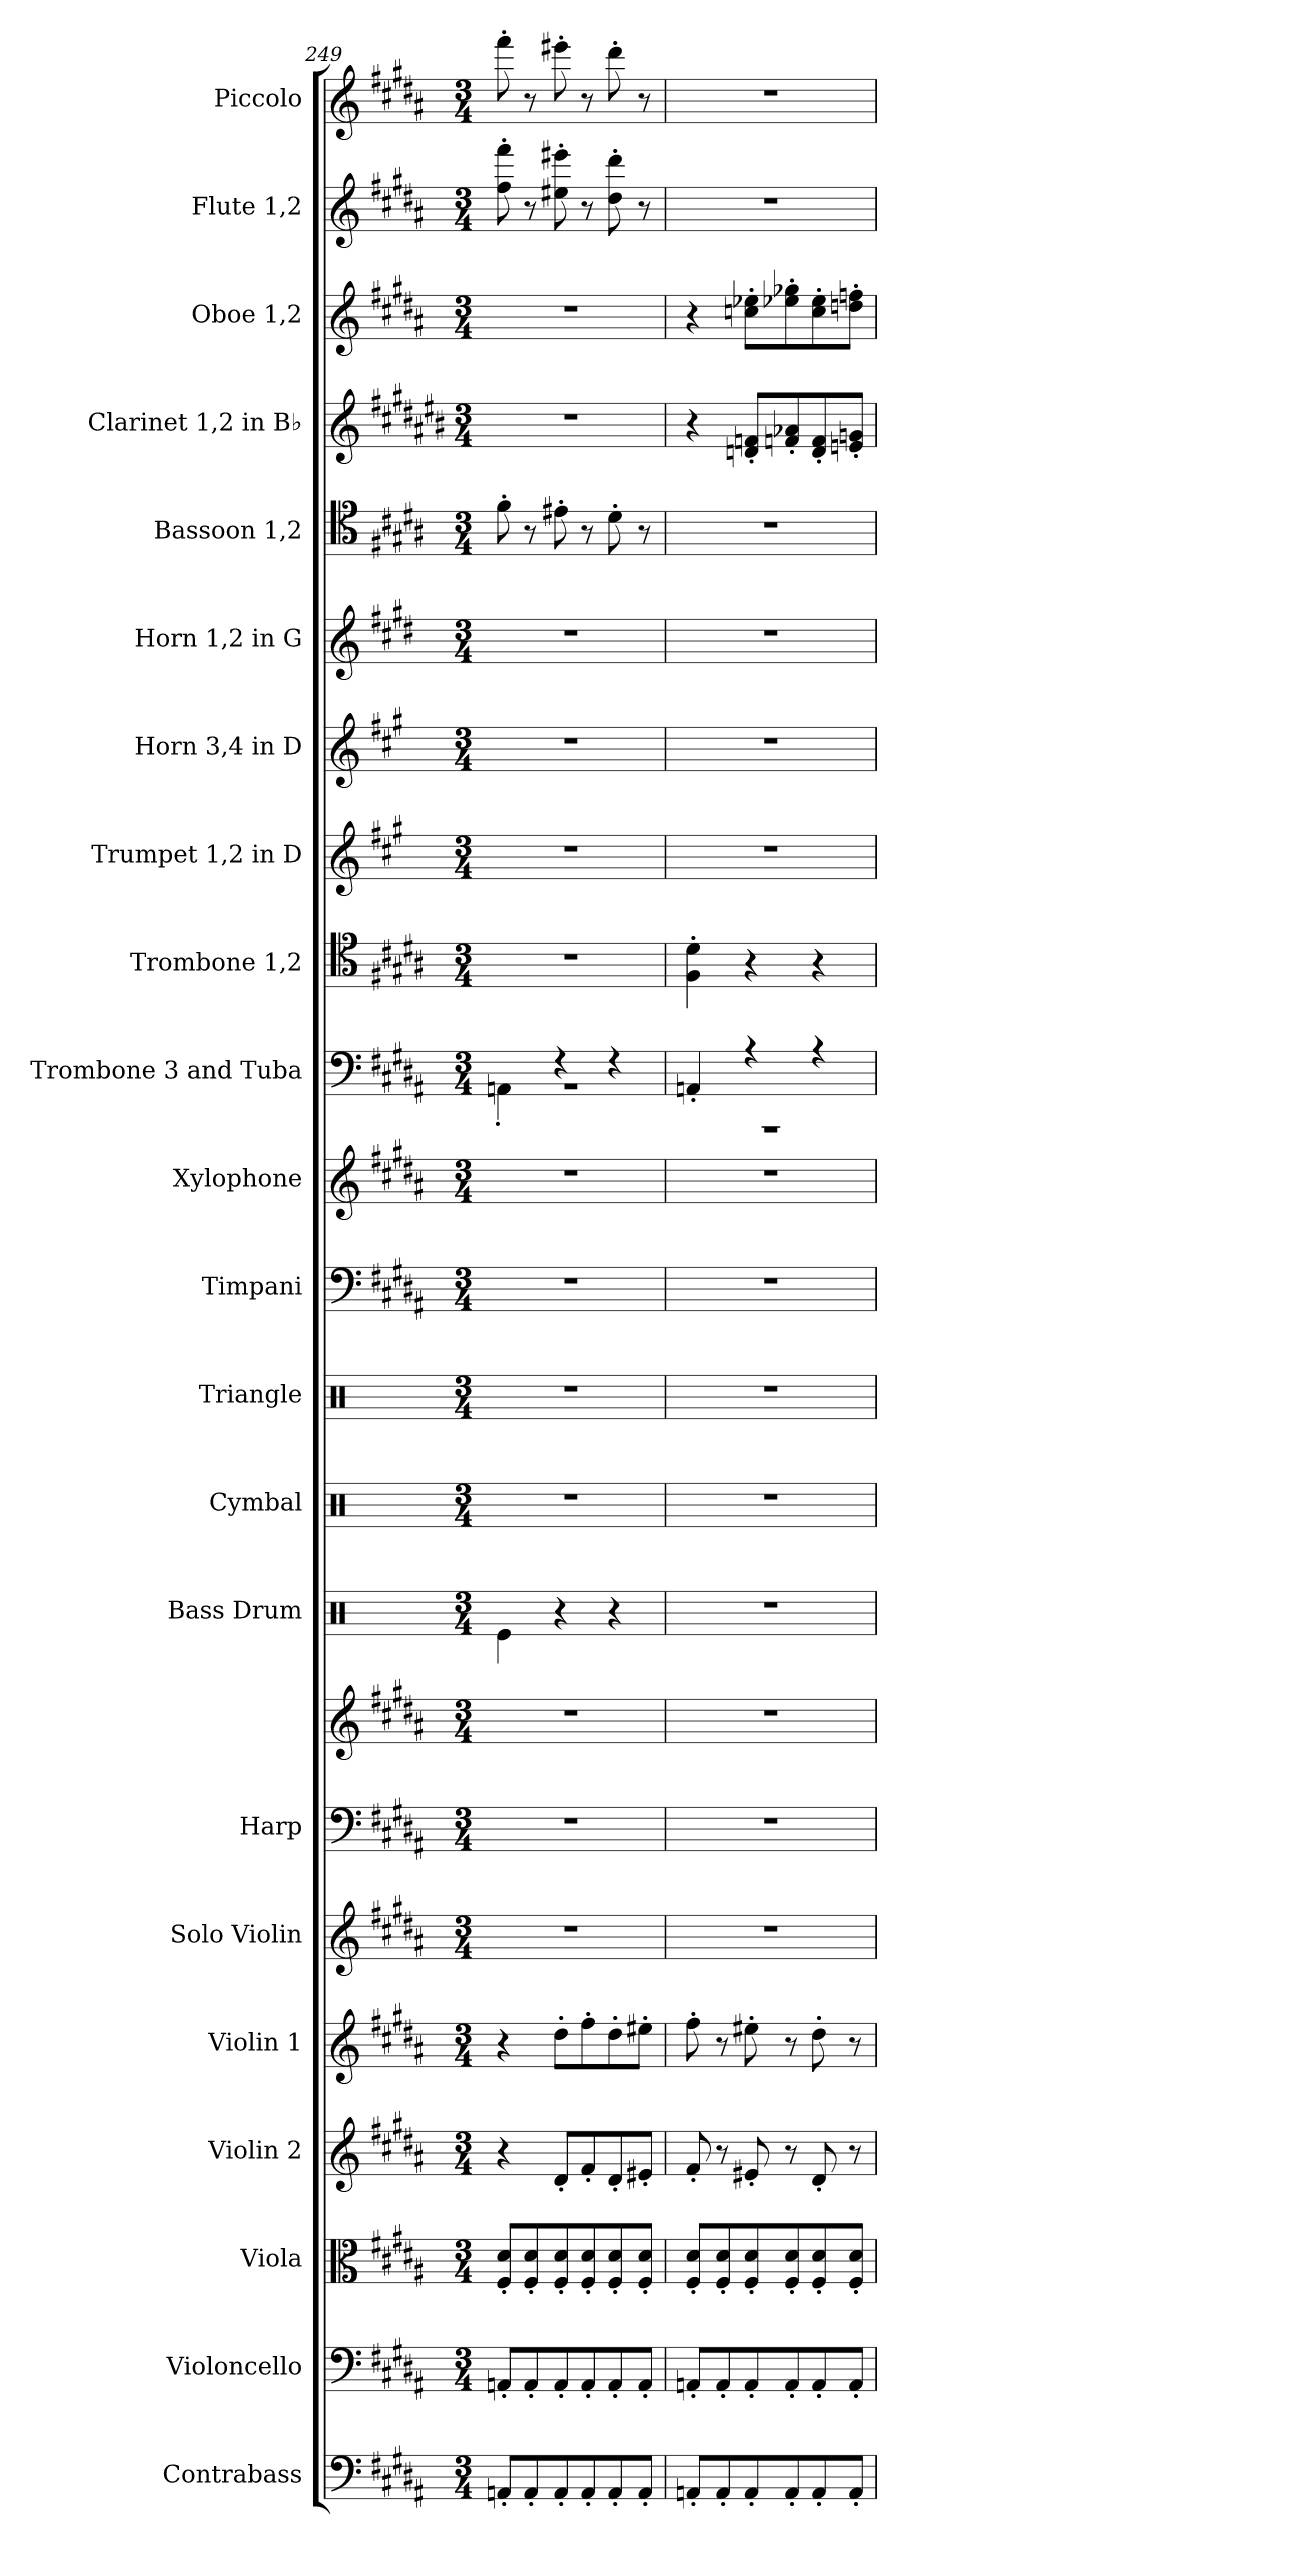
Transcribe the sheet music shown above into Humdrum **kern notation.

**kern	**kern	**kern	**kern	**kern	**kern	**kern	**kern	**kern	**kern	**kern	**kern	**kern	**kern	**kern	**kern	**kern	**kern	**kern	**kern	**kern	**kern	**kern
*part22	*part21	*part20	*part19	*part18	*part17	*part16	*part16	*part15	*part14	*part13	*part12	*part11	*part10	*part9	*part8	*part7	*part6	*part5	*part4	*part3	*part2	*part1
*staff23	*staff22	*staff21	*staff20	*staff19	*staff18	*staff17	*staff16	*staff15	*staff14	*staff13	*staff12	*staff11	*staff10	*staff9	*staff8	*staff7	*staff6	*staff5	*staff4	*staff3	*staff2	*staff1
*I"Contrabass	*I"Violoncello	*I"Viola	*I"Violin 2	*I"Violin 1	*I"Solo Violin	*I"Harp	*	*I"Bass Drum	*I"Cymbal	*I"Triangle	*I"Timpani	*I"Xylophone	*I"Trombone 3 and Tuba	*I"Trombone 1,2	*I"Trumpet 1,2 in D	*I"Horn 3,4 in D	*I"Horn 1,2 in G	*I"Bassoon 1,2	*I"Clarinet 1,2 in B♭	*I"Oboe 1,2	*I"Flute 1,2	*I"Piccolo
*I'Cb.	*I'Vc.	*I'Vla.	*I'Vln. 2	*I'Vln. 1	*I'Solo Vln.	*I'Hrp.	*	*I'B.D	*I'Cym.	*I'Trgl.	*I'Timp.	*I'Xyl.	*I'Tbn. 3 and Tba.	*I'Tbn. 1,2	*I'Tpt. 1,2 in D	*I'Hn. 3,4 in D	*I'Hn. 1,2 in G	*I'Bsn. 1,2	*I'Cl. 1,2 in B♭	*I'Ob. 1,2	*I'Fl. 1,2	*I'Picc.
*clefF4	*clefF4	*clefC3	*clefG2	*clefG2	*clefG2	*clefF4	*clefG2	*clefX	*clefX	*clefX	*clefF4	*clefG2	*clefF4	*clefC4	*clefG2	*clefG2	*clefG2	*clefC4	*clefG2	*clefG2	*clefG2	*clefG2
*ITrd7c12	*	*	*	*	*	*	*	*	*	*	*	*ITrd-7c-12	*	*	*ITrd-1c-2	*ITrd6c10	*ITrd3c5	*	*ITrd1c2	*	*	*ITrd-7c-12
*k[f#c#g#d#a#]	*k[f#c#g#d#a#]	*k[f#c#g#d#a#]	*k[f#c#g#d#a#]	*k[f#c#g#d#a#]	*k[f#c#g#d#a#]	*k[f#c#g#d#a#]	*k[f#c#g#d#a#]	*k[]	*k[]	*k[]	*k[f#c#g#d#a#]	*k[f#c#g#d#a#]	*k[f#c#g#d#a#]	*k[f#c#g#d#a#]	*k[f#c#g#d#a#]	*k[f#c#g#d#a#]	*k[f#c#g#d#a#]	*k[f#c#g#d#a#]	*k[f#c#g#d#a#]	*k[f#c#g#d#a#]	*k[f#c#g#d#a#]	*k[f#c#g#d#a#]
*M3/4	*M3/4	*M3/4	*M3/4	*M3/4	*M3/4	*M3/4	*M3/4	*M3/4	*M3/4	*M3/4	*M3/4	*M3/4	*M3/4	*M3/4	*M3/4	*M3/4	*M3/4	*M3/4	*M3/4	*M3/4	*M3/4	*M3/4
=249	=249	=249	=249	=249	=249	=249	=249	=249	=249	=249	=249	=249	=249	=249	=249	=249	=249	=249	=249	=249	=249	=249
*	*	*	*	*	*	*	*	*	*	*	*	*	*^	*	*	*	*	*	*	*	*	*
8AAAn'/L	8AAn'/L	8F#/' 8d#/'L	4r	4r	2.r	2.r	2.r	4Re\	2.r	2.r	2.r	2.r	2.rBB	4AAn'\	2.r	2.r	2.r	2.r	8f#'\	2.r	2.r	8ff#\' 8fff#\'	8ffff#'\
8AAA'/	8AA'/	8F#/' 8d#/'	.	.	.	.	.	.	.	.	.	.	.	.	.	.	.	.	8r	.	.	8r	8r
8AAA'/	8AA'/	8F#/' 8d#/'	8d#'/L	8dd#'\L	.	.	.	4r	.	.	.	.	.	4rF	.	.	.	.	8e#X'\	.	.	8ee#X\' 8eee#X\'	8eeee#X'\
8AAA'/	8AA'/	8F#/' 8d#/'	8f#'/	8ff#'\	.	.	.	.	.	.	.	.	.	.	.	.	.	.	8r	.	.	8r	8r
8AAA'/	8AA'/	8F#/' 8d#/'	8d#'/	8dd#'\	.	.	.	4r	.	.	.	.	.	4rF	.	.	.	.	8d#'\	.	.	8dd#\' 8ddd#\'	8dddd#'\
8AAA'/J	8AA'/J	8F#/' 8d#/'J	8e#X'/J	8ee#X'\J	.	.	.	.	.	.	.	.	.	.	.	.	.	.	8r	.	.	8r	8r
=250	=250	=250	=250	=250	=250	=250	=250	=250	=250	=250	=250	=250	=250	=250	=250	=250	=250	=250	=250	=250	=250	=250	=250
8AAAn'/L	8AAn'/L	8F#/' 8d#/'L	8f#'/	8ff#'\	2.r	2.r	2.r	2.r	2.r	2.r	2.r	2.r	2.rAAA	4AAn'/	4F#\' 4d#\'	2.r	2.r	2.r	2.r	4r	4r	2.r	2.r
8AAA'/	8AA'/	8F#/' 8d#/'	8r	8r	.	.	.	.	.	.	.	.	.	.	.	.	.	.	.	.	.	.	.
8AAA'/	8AA'/	8F#/' 8d#/'	8e#X'/	8ee#X'\	.	.	.	.	.	.	.	.	.	4rA	4r	.	.	.	.	8cn/' 8e-X/'L	8ccn\' 8ee-X\'L	.	.
8AAA'/	8AA'/	8F#/' 8d#/'	8r	8r	.	.	.	.	.	.	.	.	.	.	.	.	.	.	.	8e-X/' 8g-X/'	8ee-X\' 8gg-X\'	.	.
8AAA'/	8AA'/	8F#/' 8d#/'	8d#'/	8dd#'\	.	.	.	.	.	.	.	.	.	4rA	4r	.	.	.	.	8c/' 8e-/'	8cc\' 8ee-\'	.	.
8AAA'/J	8AA'/J	8F#/' 8d#/'J	8r	8r	.	.	.	.	.	.	.	.	.	.	.	.	.	.	.	8dn/' 8fn/'J	8ddn\' 8ffn\'J	.	.
*	*	*	*	*	*	*	*	*	*	*	*	*	*v	*v	*	*	*	*	*	*	*	*	*
=	=	=	=	=	=	=	=	=	=	=	=	=	=	=	=	=	=	=	=	=	=	=
*-	*-	*-	*-	*-	*-	*-	*-	*-	*-	*-	*-	*-	*-	*-	*-	*-	*-	*-	*-	*-	*-	*-
